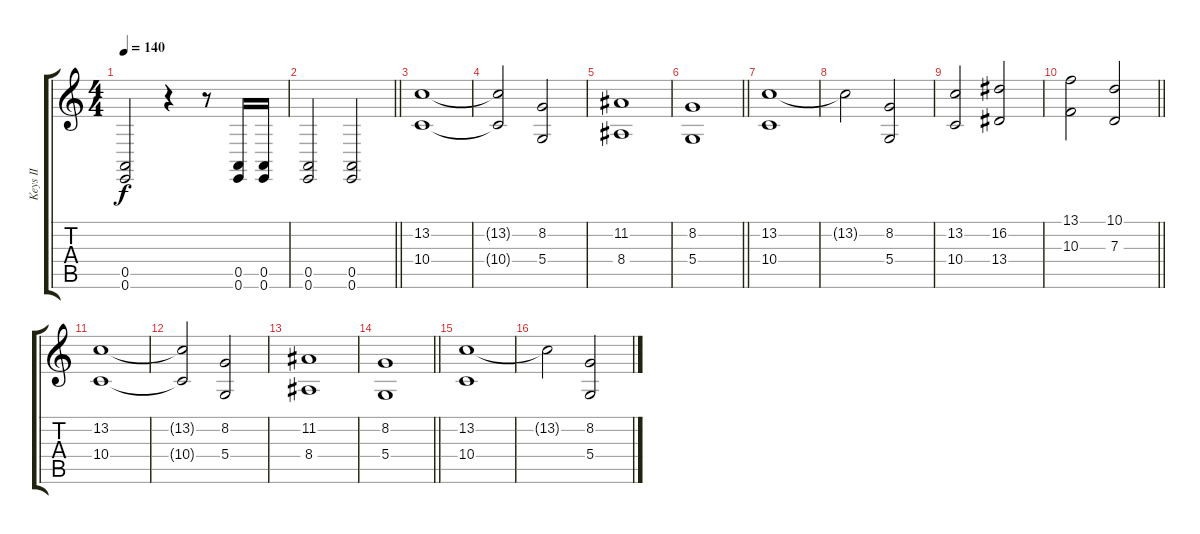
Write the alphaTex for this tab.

\track ("Keys II" "Keys II") {instrument pad4choir}
\staff {score tabs}
\tuning (E4 B3 G3 D3 A2 E2) {hide}
\ts (4 4)
\tempo 140
\clef g2
\ks c
(0.5 0.6).2{dy f} r.4 r.8 (0.5 0.6).16 (0.5 0.6).16 |
\barLineRight lightlight
(0.5 0.6).2 (0.5 0.6).2 |
\section ("" "")
(13.2 10.4).1{volume 5 instrument pad4choir} |
(13.2{t} 10.4{t}).2 (8.2 5.4).2 |
(11.2 8.4).1 |
\barLineRight lightlight
(8.2 5.4).1 |
\section ("" "")
(13.2 10.4).1 |
13.2{t}.2 (8.2 5.4).2 |
(13.2 10.4).2 (16.2 13.4).2 |
\barLineRight lightlight
(13.1 10.3).2 (10.1 7.3).2 |
\section ("" "")
(13.2 10.4).1{volume 5 instrument pad4choir} |
(13.2{t} 10.4{t}).2 (8.2 5.4).2 |
(11.2 8.4).1 |
\barLineRight lightlight
(8.2 5.4).1 |
\section ("" "")
(13.2 10.4).1 |
13.2{t}.2 (8.2 5.4).2
